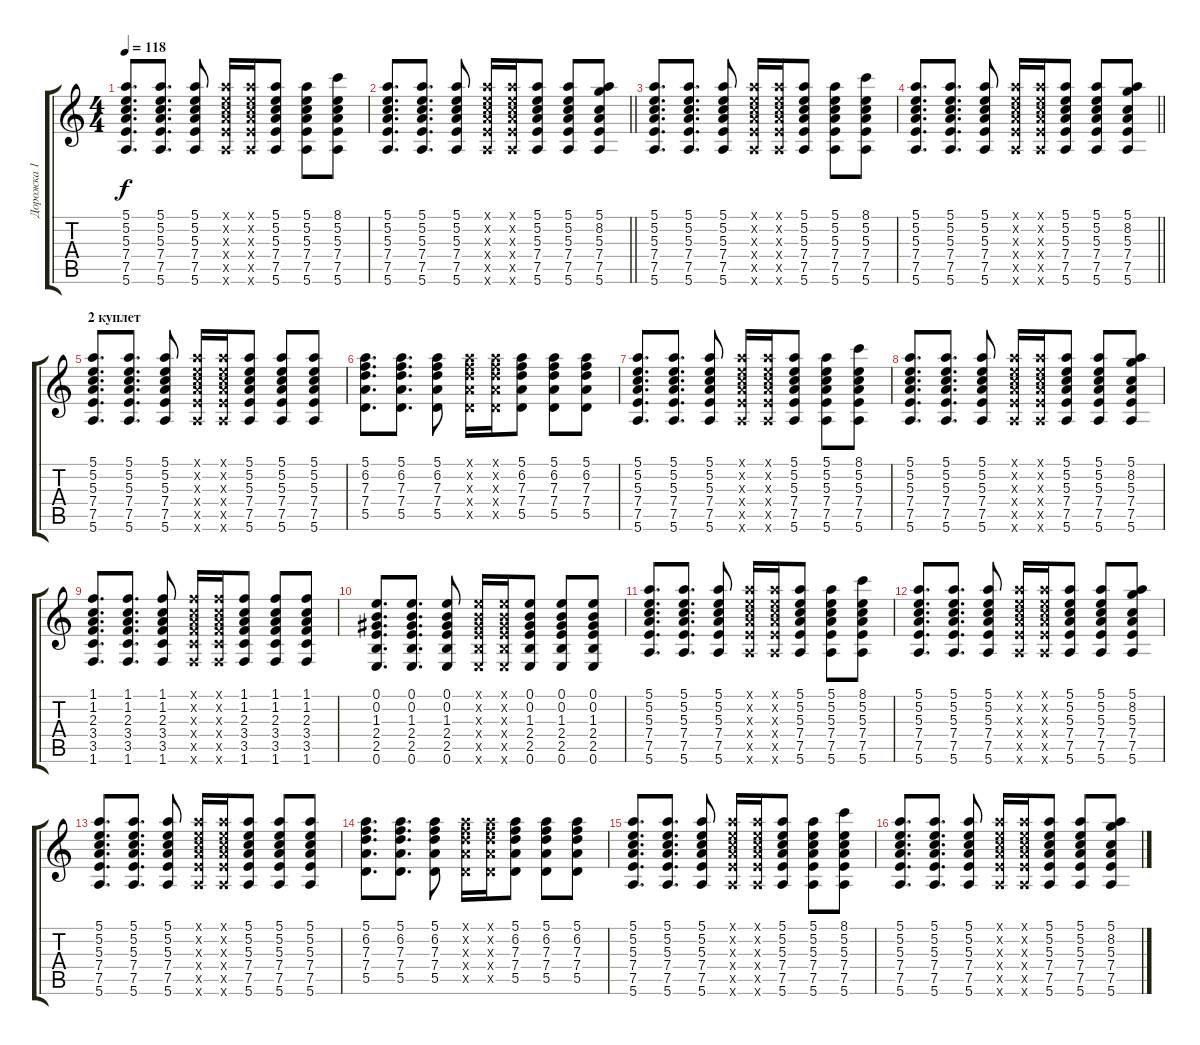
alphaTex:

\track ("Дорожка 1" "Дорожка 1") {instrument acousticguitarsteel}
\staff {score tabs}
\tuning (E4 B3 G3 D3 A2 E2) {hide}
\ts (4 4)
\tempo 118
\clef g2
\ks c
(5.1 5.2 5.3 7.4 7.5 5.6).8{d dy f} (5.1 5.2 5.3 7.4 7.5 5.6).8{d} (5.1 5.2 5.3 7.4 7.5 5.6).8 (5.1{x} 5.2{x} 5.3{x} 7.4{x} 7.5{x} 5.6{x}).16 (5.1{x} 5.2{x} 5.3{x} 7.4{x} 7.5{x} 5.6{x}).16 (5.1 5.2 5.3 7.4 7.5 5.6).8 (5.1 5.2 5.3 7.4 7.5 5.6).8 (8.1 5.2 5.3 7.4 7.5 5.6).8 |
\barLineRight lightlight
(5.1 5.2 5.3 7.4 7.5 5.6).8{d} (5.1 5.2 5.3 7.4 7.5 5.6).8{d} (5.1 5.2 5.3 7.4 7.5 5.6).8 (5.1{x} 5.2{x} 5.3{x} 7.4{x} 7.5{x} 5.6{x}).16 (5.1{x} 5.2{x} 5.3{x} 7.4{x} 7.5{x} 5.6{x}).16 (5.1 5.2 5.3 7.4 7.5 5.6).8 (5.1 5.2 5.3 7.4 7.5 5.6).8 (5.1 8.2 5.3 7.4 7.5 5.6).8 |
(5.1 5.2 5.3 7.4 7.5 5.6).8{d} (5.1 5.2 5.3 7.4 7.5 5.6).8{d} (5.1 5.2 5.3 7.4 7.5 5.6).8 (5.1{x} 5.2{x} 5.3{x} 7.4{x} 7.5{x} 5.6{x}).16 (5.1{x} 5.2{x} 5.3{x} 7.4{x} 7.5{x} 5.6{x}).16 (5.1 5.2 5.3 7.4 7.5 5.6).8 (5.1 5.2 5.3 7.4 7.5 5.6).8 (8.1 5.2 5.3 7.4 7.5 5.6).8 |
\barLineRight lightlight
(5.1 5.2 5.3 7.4 7.5 5.6).8{d} (5.1 5.2 5.3 7.4 7.5 5.6).8{d} (5.1 5.2 5.3 7.4 7.5 5.6).8 (5.1{x} 5.2{x} 5.3{x} 7.4{x} 7.5{x} 5.6{x}).16 (5.1{x} 5.2{x} 5.3{x} 7.4{x} 7.5{x} 5.6{x}).16 (5.1 5.2 5.3 7.4 7.5 5.6).8 (5.1 5.2 5.3 7.4 7.5 5.6).8 (5.1 8.2 5.3 7.4 7.5 5.6).8 |
\section ("" "2 куплет")
(5.1 5.2 5.3 7.4 7.5 5.6).8{d} (5.1 5.2 5.3 7.4 7.5 5.6).8{d} (5.1 5.2 5.3 7.4 7.5 5.6).8 (5.1{x} 5.2{x} 5.3{x} 7.4{x} 7.5{x} 5.6{x}).16 (5.1{x} 5.2{x} 5.3{x} 7.4{x} 7.5{x} 5.6{x}).16 (5.1 5.2 5.3 7.4 7.5 5.6).8 (5.1 5.2 5.3 7.4 7.5 5.6).8 (5.1 5.2 5.3 7.4 7.5 5.6).8 |
(5.1 6.2 7.3 7.4 5.5).8{d} (5.1 6.2 7.3 7.4 5.5).8{d} (5.1 6.2 7.3 7.4 5.5).8 (5.1{x} 6.2{x} 7.3{x} 7.4{x} 5.5{x}).16 (5.1{x} 6.2{x} 7.3{x} 7.4{x} 5.5{x}).16 (5.1 6.2 7.3 7.4 5.5).8 (5.1 6.2 7.3 7.4 5.5).8 (5.1 6.2 7.3 7.4 5.5).8 |
(5.1 5.2 5.3 7.4 7.5 5.6).8{d} (5.1 5.2 5.3 7.4 7.5 5.6).8{d} (5.1 5.2 5.3 7.4 7.5 5.6).8 (5.1{x} 5.2{x} 5.3{x} 7.4{x} 7.5{x} 5.6{x}).16 (5.1{x} 5.2{x} 5.3{x} 7.4{x} 7.5{x} 5.6{x}).16 (5.1 5.2 5.3 7.4 7.5 5.6).8 (5.1 5.2 5.3 7.4 7.5 5.6).8 (8.1 5.2 5.3 7.4 7.5 5.6).8 |
(5.1 5.2 5.3 7.4 7.5 5.6).8{d} (5.1 5.2 5.3 7.4 7.5 5.6).8{d} (5.1 5.2 5.3 7.4 7.5 5.6).8 (5.1{x} 5.2{x} 5.3{x} 7.4{x} 7.5{x} 5.6{x}).16 (5.1{x} 5.2{x} 5.3{x} 7.4{x} 7.5{x} 5.6{x}).16 (5.1 5.2 5.3 7.4 7.5 5.6).8 (5.1 5.2 5.3 7.4 7.5 5.6).8 (5.1 8.2 5.3 7.4 7.5 5.6).8 |
(1.1 1.2 2.3 3.4 3.5 1.6).8{d} (1.1 1.2 2.3 3.4 3.5 1.6).8{d} (1.1 1.2 2.3 3.4 3.5 1.6).8 (1.1{x} 1.2{x} 2.3{x} 3.4{x} 3.5{x} 1.6{x}).16 (1.1{x} 1.2{x} 2.3{x} 3.4{x} 3.5{x} 1.6{x}).16 (1.1 1.2 2.3 3.4 3.5 1.6).8 (1.1 1.2 2.3 3.4 3.5 1.6).8 (1.1 1.2 2.3 3.4 3.5 1.6).8 |
(0.1 0.2 1.3 2.4 2.5 0.6).8{d} (0.1 0.2 1.3 2.4 2.5 0.6).8{d} (0.1 0.2 1.3 2.4 2.5 0.6).8 (0.1{x} 0.2{x} 1.3{x} 2.4{x} 2.5{x} 0.6{x}).16 (0.1{x} 0.2{x} 1.3{x} 2.4{x} 2.5{x} 0.6{x}).16 (0.1 0.2 1.3 2.4 2.5 0.6).8 (0.1 0.2 1.3 2.4 2.5 0.6).8 (0.1 0.2 1.3 2.4 2.5 0.6).8 |
(5.1 5.2 5.3 7.4 7.5 5.6).8{d} (5.1 5.2 5.3 7.4 7.5 5.6).8{d} (5.1 5.2 5.3 7.4 7.5 5.6).8 (5.1{x} 5.2{x} 5.3{x} 7.4{x} 7.5{x} 5.6{x}).16 (5.1{x} 5.2{x} 5.3{x} 7.4{x} 7.5{x} 5.6{x}).16 (5.1 5.2 5.3 7.4 7.5 5.6).8 (5.1 5.2 5.3 7.4 7.5 5.6).8 (8.1 5.2 5.3 7.4 7.5 5.6).8 |
(5.1 5.2 5.3 7.4 7.5 5.6).8{d} (5.1 5.2 5.3 7.4 7.5 5.6).8{d} (5.1 5.2 5.3 7.4 7.5 5.6).8 (5.1{x} 5.2{x} 5.3{x} 7.4{x} 7.5{x} 5.6{x}).16 (5.1{x} 5.2{x} 5.3{x} 7.4{x} 7.5{x} 5.6{x}).16 (5.1 5.2 5.3 7.4 7.5 5.6).8 (5.1 5.2 5.3 7.4 7.5 5.6).8 (5.1 8.2 5.3 7.4 7.5 5.6).8 |
(5.1 5.2 5.3 7.4 7.5 5.6).8{d} (5.1 5.2 5.3 7.4 7.5 5.6).8{d} (5.1 5.2 5.3 7.4 7.5 5.6).8 (5.1{x} 5.2{x} 5.3{x} 7.4{x} 7.5{x} 5.6{x}).16 (5.1{x} 5.2{x} 5.3{x} 7.4{x} 7.5{x} 5.6{x}).16 (5.1 5.2 5.3 7.4 7.5 5.6).8 (5.1 5.2 5.3 7.4 7.5 5.6).8 (5.1 5.2 5.3 7.4 7.5 5.6).8 |
(5.1 6.2 7.3 7.4 5.5).8{d} (5.1 6.2 7.3 7.4 5.5).8{d} (5.1 6.2 7.3 7.4 5.5).8 (5.1{x} 6.2{x} 7.3{x} 7.4{x} 5.5{x}).16 (5.1{x} 6.2{x} 7.3{x} 7.4{x} 5.5{x}).16 (5.1 6.2 7.3 7.4 5.5).8 (5.1 6.2 7.3 7.4 5.5).8 (5.1 6.2 7.3 7.4 5.5).8 |
(5.1 5.2 5.3 7.4 7.5 5.6).8{d} (5.1 5.2 5.3 7.4 7.5 5.6).8{d} (5.1 5.2 5.3 7.4 7.5 5.6).8 (5.1{x} 5.2{x} 5.3{x} 7.4{x} 7.5{x} 5.6{x}).16 (5.1{x} 5.2{x} 5.3{x} 7.4{x} 7.5{x} 5.6{x}).16 (5.1 5.2 5.3 7.4 7.5 5.6).8 (5.1 5.2 5.3 7.4 7.5 5.6).8 (8.1 5.2 5.3 7.4 7.5 5.6).8 |
(5.1 5.2 5.3 7.4 7.5 5.6).8{d} (5.1 5.2 5.3 7.4 7.5 5.6).8{d} (5.1 5.2 5.3 7.4 7.5 5.6).8 (5.1{x} 5.2{x} 5.3{x} 7.4{x} 7.5{x} 5.6{x}).16 (5.1{x} 5.2{x} 5.3{x} 7.4{x} 7.5{x} 5.6{x}).16 (5.1 5.2 5.3 7.4 7.5 5.6).8 (5.1 5.2 5.3 7.4 7.5 5.6).8 (5.1 8.2 5.3 7.4 7.5 5.6).8
